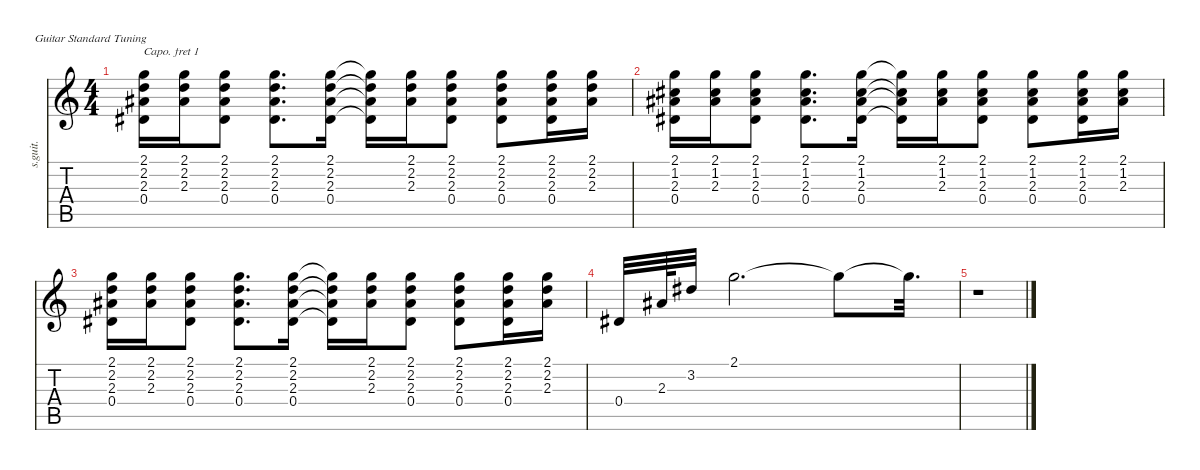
\defaultSystemsLayout 4
\hideDynamics
\bracketExtendMode nobrackets
\track ("Acoustic Guitar 2" "s.guit.") {instrument acousticguitarsteel}
\staff {score tabs}
\capo 1
\tuning (E4 B3 G3 D3 A2 E2)
\ts (4 4)
\tempo (100 hide)
\clef g2
\ks c
(2.1{acc #} 2.2{acc #} 2.3 0.4).16{dy f} (2.1{acc #} 2.2{acc #} 2.3).16 (2.1{acc #} 2.2{acc #} 2.3 0.4).8 (2.1{acc #} 2.2{acc #} 2.3 0.4).8{d} (2.1{acc #} 2.2{acc #} 2.3 0.4).16 (2.1{t} 2.2{t} 2.3{t} 0.4{t}).16 (2.1{acc #} 2.2{acc #} 2.3).16 (2.1{acc #} 2.2{acc #} 2.3 0.4).8 (2.1{acc #} 2.2{acc #} 2.3 0.4).8 (2.1{acc #} 2.2{acc #} 2.3 0.4).16 (2.1{acc #} 2.2{acc #} 2.3).16 |
(2.1{acc #} 1.2 2.3 0.4).16 (2.1{acc #} 1.2 2.3).16 (2.1{acc #} 1.2 2.3 0.4).8 (2.1{acc #} 1.2 2.3 0.4).8{d} (2.1{acc #} 1.2 2.3 0.4).16 (2.1{t} 1.2{t} 2.3{t} 0.4{t}).16 (2.1{acc #} 1.2 2.3).16 (2.1{acc #} 1.2 2.3 0.4).8 (2.1{acc #} 1.2 2.3 0.4).8 (2.1{acc #} 1.2 2.3 0.4).16 (2.1{acc #} 1.2 2.3).16 |
(2.1{acc #} 2.2{acc #} 2.3 0.4).16 (2.1{acc #} 2.2{acc #} 2.3).16 (2.1{acc #} 2.2{acc #} 2.3 0.4).8 (2.1{acc #} 2.2{acc #} 2.3 0.4).8{d} (2.1{acc #} 2.2{acc #} 2.3 0.4).16 (2.1{t} 2.2{t} 2.3{t} 0.4{t}).16 (2.1{acc #} 2.2{acc #} 2.3).16 (2.1{acc #} 2.2{acc #} 2.3 0.4).8 (2.1{acc #} 2.2{acc #} 2.3 0.4).8 (2.1{acc #} 2.2{acc #} 2.3 0.4).16 (2.1{acc #} 2.2{acc #} 2.3).16 |
0.4.32 2.3.64 3.2.32 2.1{acc #}.2{d} 2.1{t}.8 2.1{t}.32{d} |
r.1
